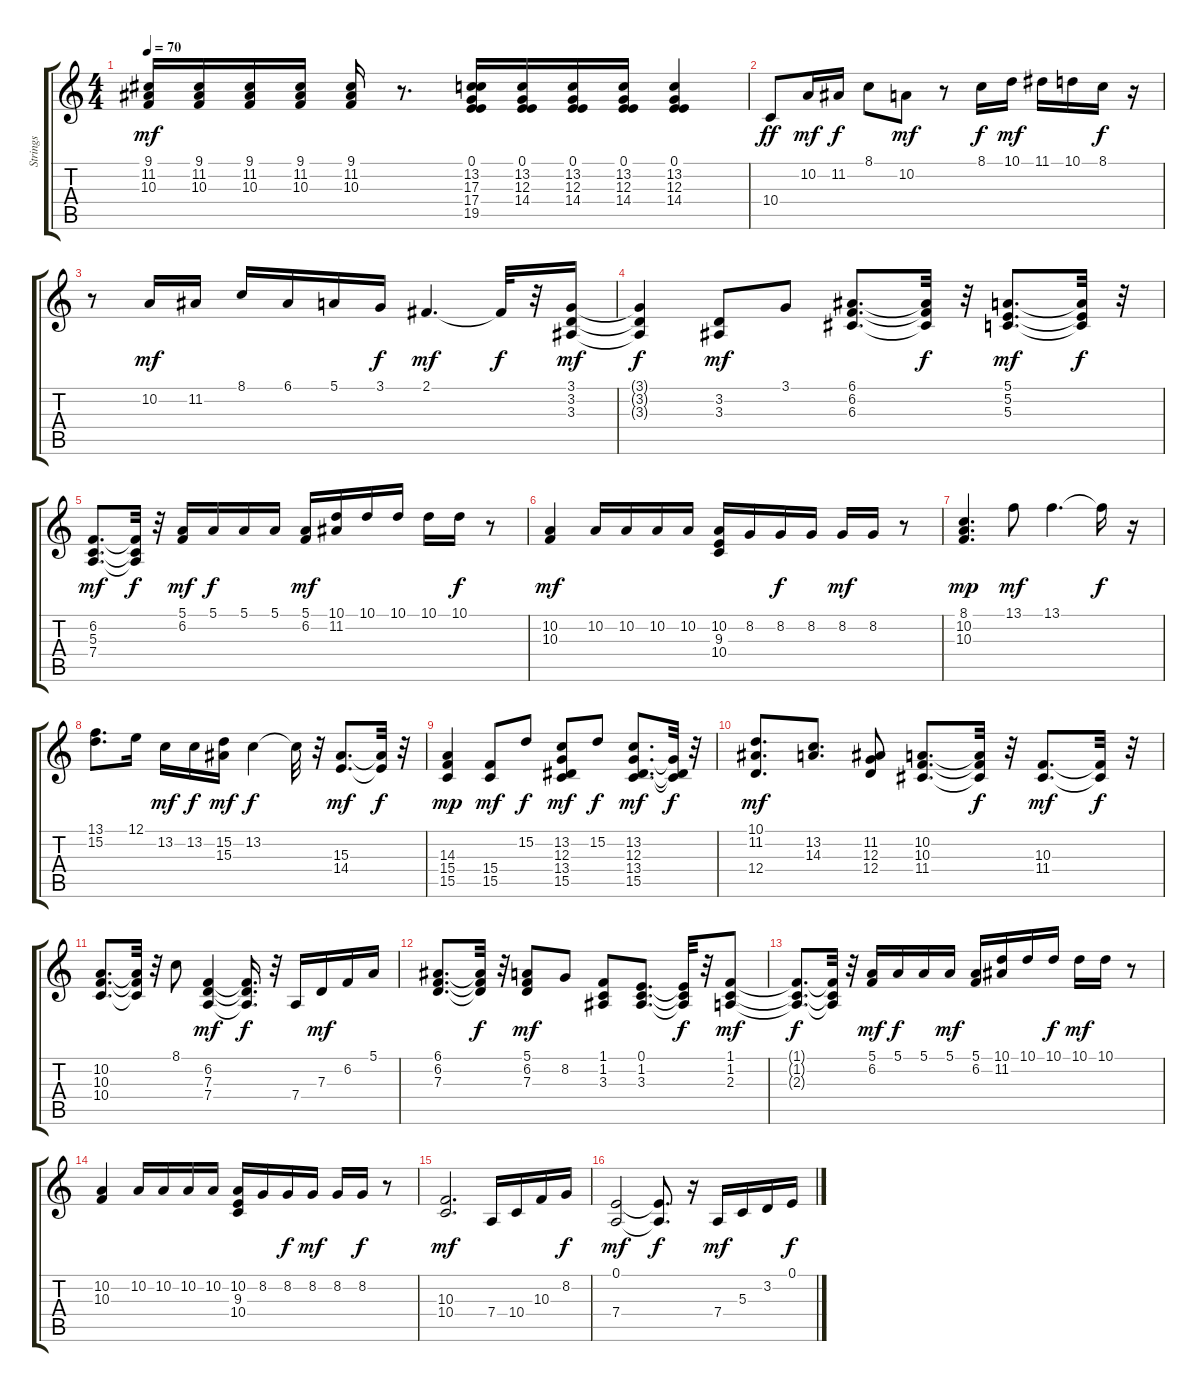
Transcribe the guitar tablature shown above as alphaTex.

\track ("Strings" "Strings") {instrument stringensemble1}
\staff {score tabs}
\tuning (E4 B3 G3 D3 A2 E2) {hide}
\ts (4 4)
\tempo 70
\clef g2
\ks c
(9.1 11.2 10.3).16{dy mf} (9.1 11.2 10.3).16 (9.1 11.2 10.3).16 (9.1 11.2 10.3).16 (9.1 11.2 10.3).16 r.8{d} (0.1 13.2 17.3 17.4 19.5).16 (0.1 13.2 12.3 14.4).16 (0.1 13.2 12.3 14.4).16 (0.1 13.2 12.3 14.4).16 (0.1 13.2 12.3 14.4).4 |
10.4.8{dy ff} 10.2.16{dy mf} 11.2.16{dy f} 8.1.8 10.2.8{dy mf} r.8 8.1.16{dy f} 10.1.16{dy mf} 11.1.16 10.1.16 8.1.16{dy f} r.16 |
r.8 10.2.16{dy mf} 11.2.16 8.1.16 6.1.16 5.1.16 3.1.16{dy f} 2.1.4{d dy mf} 2.1{t}.32{dy f} r.32 (3.1 3.2 3.3).16{dy mf} |
(3.1{t} 3.2{t} 3.3{t}).4{dy f} (3.2 3.3).8{dy mf} 3.1.8 (6.1 6.2 6.3).8{d} (6.1{t} 6.2{t} 6.3{t}).32{dy f} r.32 (5.1 5.2 5.3).8{d dy mf} (5.1{t} 5.2{t} 5.3{t}).32{dy f} r.32 |
(6.2 5.3 7.4).8{d dy mf} (6.2{t} 5.3{t} 7.4{t}).32{dy f} r.32 (5.1 6.2).16{dy mf} 5.1.16{dy f} 5.1.16 5.1.16 (5.1 6.2).16{dy mf} (10.1 11.2).16 10.1.16 10.1.16 10.1.16 10.1.16{dy f} r.8 |
(10.2 10.3).4{dy mf} 10.2.16 10.2.16 10.2.16 10.2.16 (10.2 9.3 10.4).16 8.2.16 8.2.16{dy f} 8.2.16 8.2.16{dy mf} 8.2.16 r.8 |
(8.1 10.2 10.3).4{d dy mp} 13.1.8{dy mf} 13.1.4{d} 13.1{t}.16{dy f} r.16 |
(13.1 15.2).8{d} 12.1.16 13.2.16{dy mf} 13.2.16{dy f} (15.2 15.3).16{dy mf} 13.2.4{dy f} 13.2{t}.32 r.32 (15.3 14.4).8{d dy mf} (15.3{t} 14.4{t}).32{dy f} r.32 |
(14.3 15.4 15.5).4{dy mp} (15.4 15.5).8{dy mf} 15.2.8{dy f} (13.2 12.3 13.4 15.5).8{dy mf} 15.2.8{dy f} (13.2 12.3 13.4 15.5).8{d dy mf} (12.3{t} 13.4{t} 15.5{t}).32{dy f} r.32 |
(10.1 11.2 12.4).8{d dy mf} (13.2 14.3).8{d} (11.2 12.3 12.4).8 (10.2 10.3 11.4).8{d} (10.2{t} 10.3{t} 11.4{t}).32{dy f} r.32 (10.3 11.4).8{d dy mf} (10.3{t} 11.4{t}).32{dy f} r.32 |
(10.2 10.3 10.4).8{d} (10.2{t} 10.3{t} 10.4{t}).32 r.32 8.1.8 (6.2 7.3 7.4).4{dy mf} (6.2{t} 7.3{t} 7.4{t}).16{d dy f} r.32 7.4.16 7.3.16{dy mf} 6.2.16 5.1.16 |
(6.1 6.2 7.3).8{d} (6.1{t} 6.2{t} 7.3{t}).32{dy f} r.32 (5.1 6.2 7.3).8{dy mf} 8.2.8 (1.1 1.2 3.3).8 (0.1 1.2 3.3).8{d} (0.1{t} 1.2{t} 3.3{t}).32{dy f} r.32 (1.1 1.2 2.3).8{dy mf} |
(1.1{t} 1.2{t} 2.3{t}).8{d dy f} (1.1{t} 1.2{t} 2.3{t}).32 r.32 (5.1 6.2).16{dy mf} 5.1.16{dy f} 5.1.16 5.1.16{dy mf} (5.1 6.2).16 (10.1 11.2).16 10.1.16 10.1.16{dy f} 10.1.16{dy mf} 10.1.16 r.8 |
(10.2 10.3).4 10.2.16 10.2.16 10.2.16 10.2.16 (10.2 9.3 10.4).16 8.2.16 8.2.16{dy f} 8.2.16{dy mf} 8.2.16 8.2.16{dy f} r.8 |
(10.3 10.4).2{d dy mf} 7.4.16 10.4.16 10.3.16 8.2.16{dy f} |
(0.1 7.4).2{dy mf} (0.1{t} 7.4{t}).8{d dy f} r.16 7.4.16{dy mf} 5.3.16 3.2.16 0.1.16{dy f}
